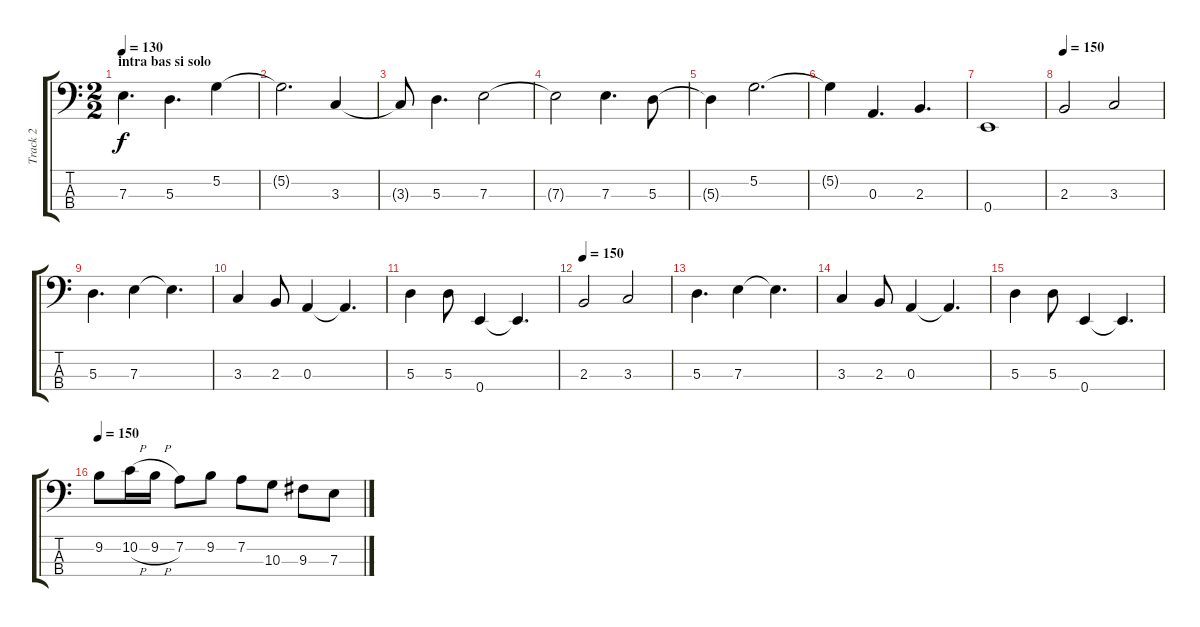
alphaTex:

\track ("Track 2" "Track 2") {instrument electricbassfinger}
\staff {score tabs}
\tuning (G2 D2 A1 E1) {hide}
\ts (2 2)
\section ("" "intra bas si solo")
\tempo 130
\clef f4
\ks c
7.3.4{d dy f} 5.3.4{d} 5.2.4 |
5.2{t}.2{d} 3.3.4 |
3.3{t}.8 5.3.4{d} 7.3.2 |
7.3{t}.2 7.3.4{d} 5.3.8 |
5.3{t}.4 5.2.2{d} |
5.2{t}.4 0.3.4{d} 2.3.4{d} |
0.4.1 |
\tempo 150
2.3.2 3.3.2 |
5.3.4{d} 7.3.4 7.3{t}.4{d} |
3.3.4 2.3.8 0.3.4 0.3{t}.4{d} |
5.3.4 5.3.8 0.4.4 0.4{t}.4{d} |
\tempo 150
2.3.2 3.3.2 |
5.3.4{d} 7.3.4 7.3{t}.4{d} |
3.3.4 2.3.8 0.3.4 0.3{t}.4{d} |
5.3.4 5.3.8 0.4.4 0.4{t}.4{d} |
\tempo 150
9.2.8 10.2{h}.16 9.2{h}.16 7.2.8 9.2.8 7.2.8 10.3.8 9.3.8 7.3.8
